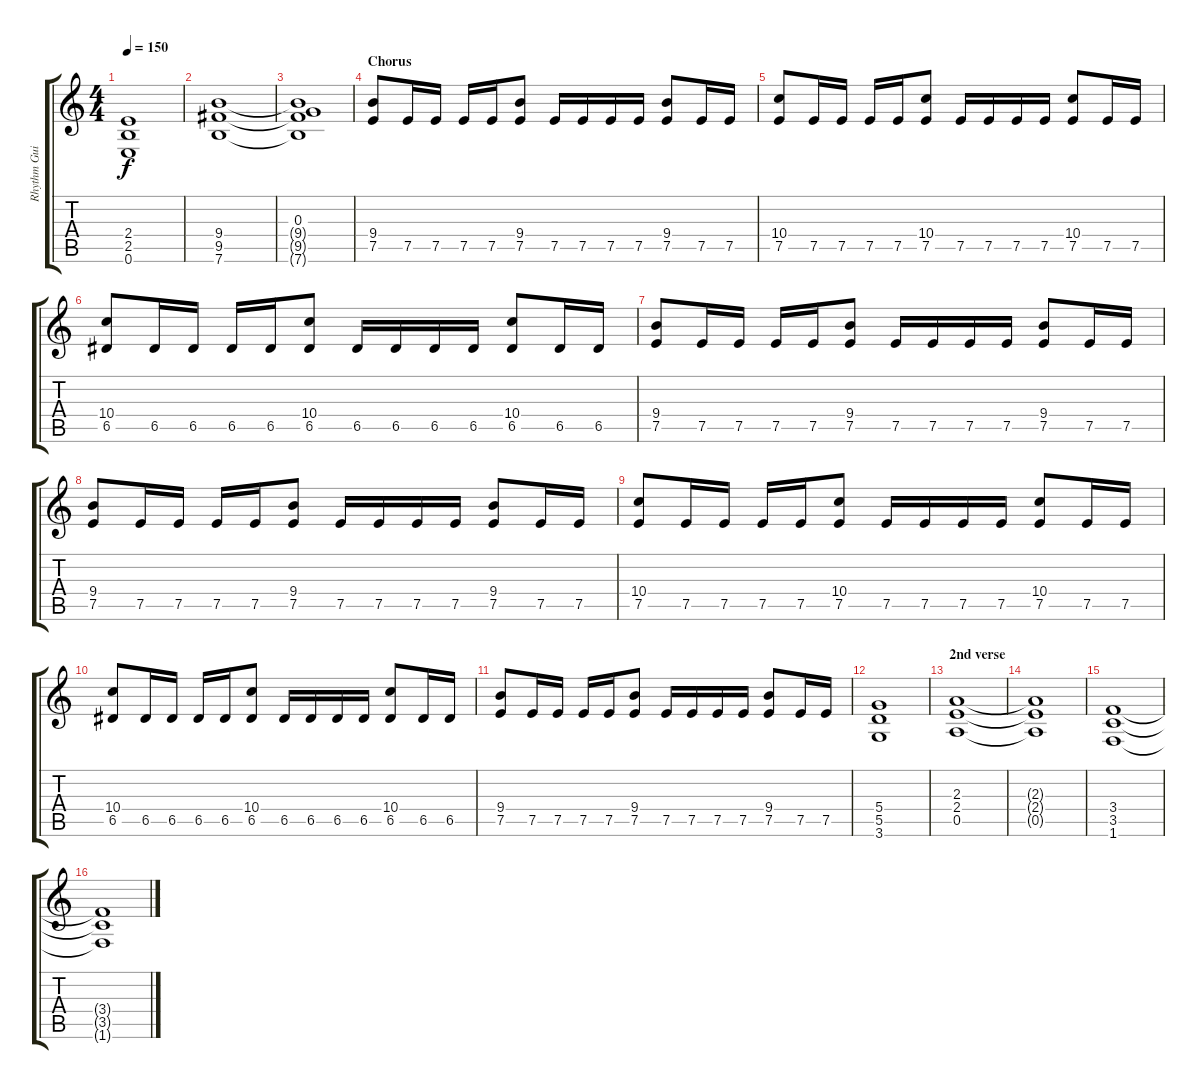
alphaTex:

\track ("Rhythm Guitar" "Rhythm Gui") {instrument distortionguitar}
\staff {score tabs}
\tuning (E4 B3 G3 D3 A2 E2) {hide}
\ts (4 4)
\tempo 150
\clef g2
\ks c
(2.4{t} 2.5{t} 0.6{t}).1{dy f} |
(9.4 9.5 7.6).1 |
(0.3 9.4{t} 9.5{t} 7.6{t}).1 |
\section ("" "Chorus")
(9.4 7.5).8 7.5.16 7.5.16 7.5.16 7.5.16 (9.4 7.5).8 7.5.16 7.5.16 7.5.16 7.5.16 (9.4 7.5).8 7.5.16 7.5.16 |
(10.4 7.5).8 7.5.16 7.5.16 7.5.16 7.5.16 (10.4 7.5).8 7.5.16 7.5.16 7.5.16 7.5.16 (10.4 7.5).8 7.5.16 7.5.16 |
(10.4 6.5).8 6.5.16 6.5.16 6.5.16 6.5.16 (10.4 6.5).8 6.5.16 6.5.16 6.5.16 6.5.16 (10.4 6.5).8 6.5.16 6.5.16 |
(9.4 7.5).8 7.5.16 7.5.16 7.5.16 7.5.16 (9.4 7.5).8 7.5.16 7.5.16 7.5.16 7.5.16 (9.4 7.5).8 7.5.16 7.5.16 |
(9.4 7.5).8 7.5.16 7.5.16 7.5.16 7.5.16 (9.4 7.5).8 7.5.16 7.5.16 7.5.16 7.5.16 (9.4 7.5).8 7.5.16 7.5.16 |
(10.4 7.5).8 7.5.16 7.5.16 7.5.16 7.5.16 (10.4 7.5).8 7.5.16 7.5.16 7.5.16 7.5.16 (10.4 7.5).8 7.5.16 7.5.16 |
(10.4 6.5).8 6.5.16 6.5.16 6.5.16 6.5.16 (10.4 6.5).8 6.5.16 6.5.16 6.5.16 6.5.16 (10.4 6.5).8 6.5.16 6.5.16 |
(9.4 7.5).8 7.5.16 7.5.16 7.5.16 7.5.16 (9.4 7.5).8 7.5.16 7.5.16 7.5.16 7.5.16 (9.4 7.5).8 7.5.16 7.5.16 |
(5.4 5.5 3.6).1 |
\section ("" "2nd verse")
(2.3 2.4 0.5).1 |
(2.3{t} 2.4{t} 0.5{t}).1 |
(3.4 3.5 1.6).1 |
(3.4{t} 3.5{t} 1.6{t}).1
